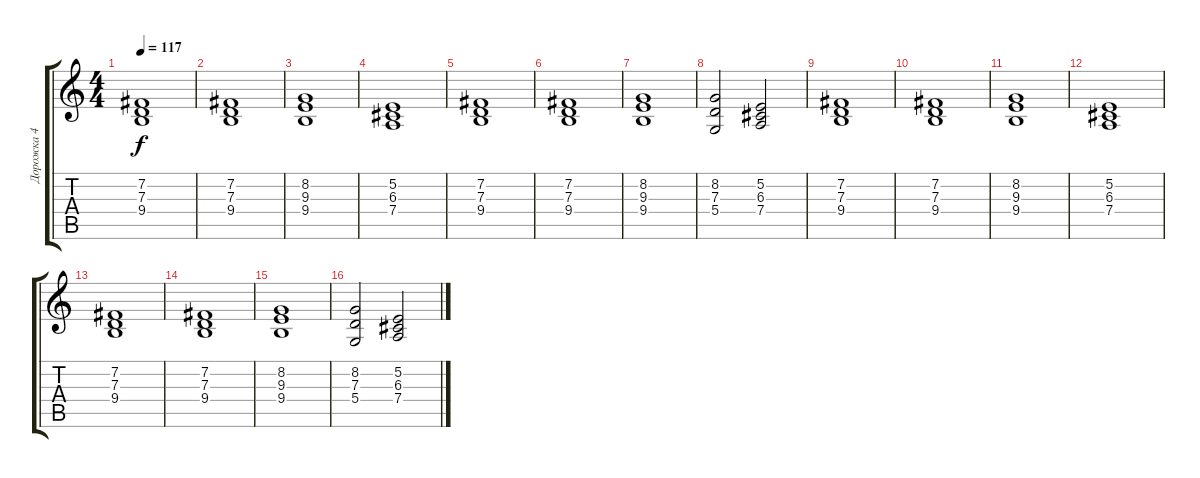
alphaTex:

\track ("Дорожка 4" "Дорожка 4") {instrument pad2warm}
\staff {score tabs}
\tuning (E4 B3 G3 D3 A2 E2) {hide}
\ts (4 4)
\tempo 117
\clef g2
\ks c
(7.2 7.3 9.4).1{dy f} |
(7.2 7.3 9.4).1 |
(8.2 9.3 9.4).1 |
(5.2 6.3 7.4).1 |
(7.2 7.3 9.4).1 |
(7.2 7.3 9.4).1 |
(8.2 9.3 9.4).1 |
(8.2 7.3 5.4).2 (5.2 6.3 7.4).2 |
(7.2 7.3 9.4).1 |
(7.2 7.3 9.4).1 |
(8.2 9.3 9.4).1 |
(5.2 6.3 7.4).1 |
(7.2 7.3 9.4).1 |
(7.2 7.3 9.4).1 |
(8.2 9.3 9.4).1 |
(8.2 7.3 5.4).2 (5.2 6.3 7.4).2
